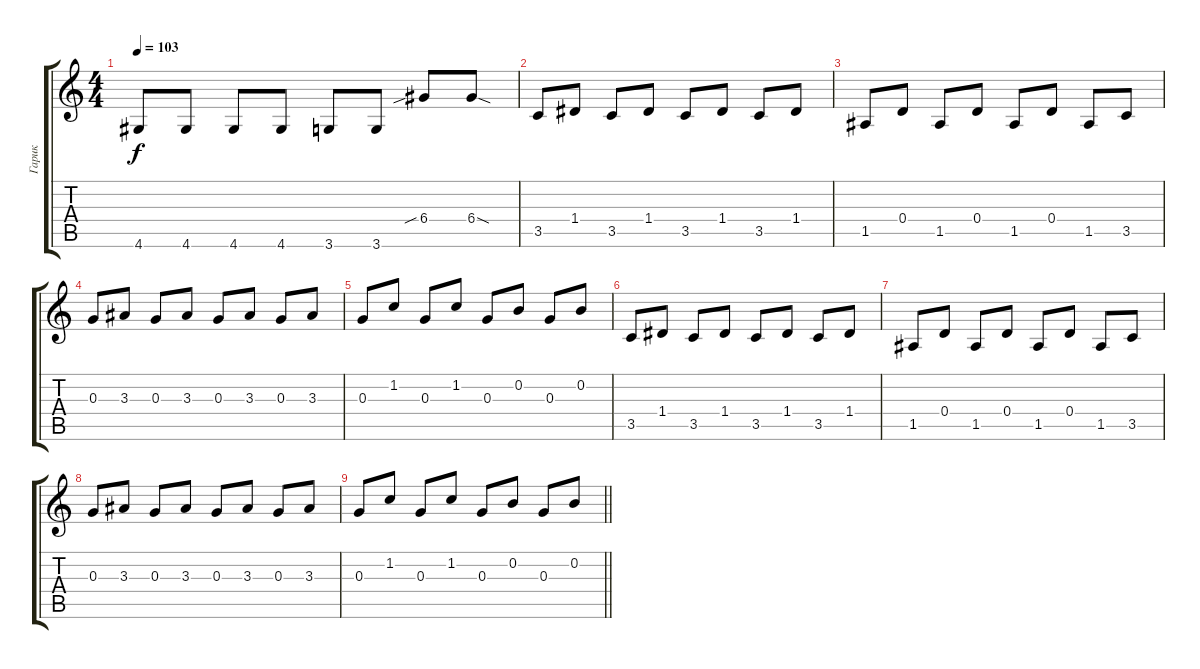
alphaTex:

\track ("Гарик" "Гарик") {instrument distortionguitar}
\staff {score tabs}
\tuning (E4 B3 G3 D3 A2 E2) {hide}
\ts (4 4)
\tempo 103
\clef g2
\ks c
4.6.8{dy f} 4.6.8 4.6.8 4.6.8 3.6.8 3.6.8 6.4{sib}.8 6.4{sod}.8 |
3.5.8 1.4.8 3.5.8 1.4.8 3.5.8 1.4.8 3.5.8 1.4.8 |
1.5.8 0.4.8 1.5.8 0.4.8 1.5.8 0.4.8 1.5.8 3.5.8 |
0.3.8 3.3.8 0.3.8 3.3.8 0.3.8 3.3.8 0.3.8 3.3.8 |
0.3.8 1.2.8 0.3.8 1.2.8 0.3.8 0.2.8 0.3.8 0.2.8 |
3.5.8 1.4.8 3.5.8 1.4.8 3.5.8 1.4.8 3.5.8 1.4.8 |
1.5.8 0.4.8 1.5.8 0.4.8 1.5.8 0.4.8 1.5.8 3.5.8 |
0.3.8 3.3.8 0.3.8 3.3.8 0.3.8 3.3.8 0.3.8 3.3.8 |
\barLineRight lightlight
0.3.8 1.2.8 0.3.8 1.2.8 0.3.8 0.2.8 0.3.8 0.2.8
